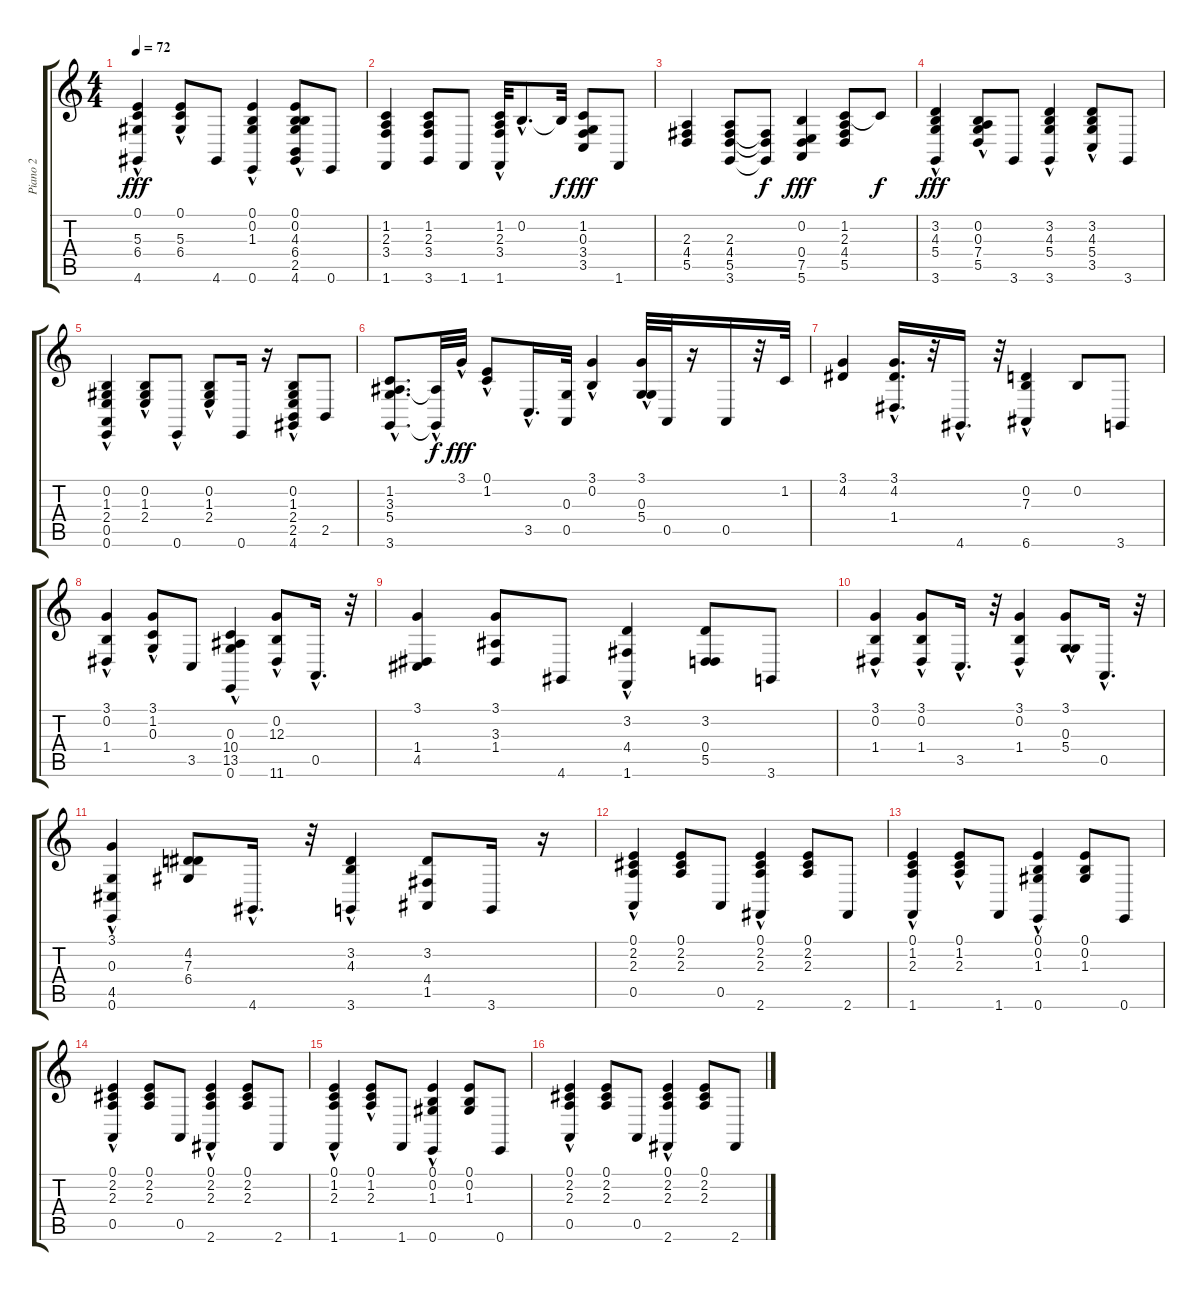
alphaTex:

\track ("Piano 2" "Piano 2") {instrument acousticgrandpiano}
\staff {score tabs}
\tuning (E4 B3 G3 D3 A2 E2) {hide}
\ts (4 4)
\tempo 72
\clef g2
\ks c
(0.1{hac} 5.3 6.4 4.6).4{dy fff} (0.1{hac} 5.3 6.4{hac}).8 4.6.8 (0.1{hac} 0.2 1.3 0.6).4 (0.1 0.2{hac} 4.3{hac} 6.4 2.5 4.6).8 0.6.8 |
(1.2 2.3 3.4 1.6).4 (1.2 2.3 3.4 3.6).8 1.6.8 (1.2{hac} 2.3{hac} 3.4{hac} 1.6).32 0.2{hac}.8{d} 0.2{t}.32{dy f} (1.2 0.3 3.4 3.5).8{dy fff} 1.6.8 |
(2.3 4.4 5.5).4 (2.3 4.4 5.5 3.6).8 (4.4{t} 5.5{t} 3.6{t}).8{dy f} (0.2 0.4 7.5 5.6).4{dy fff} (1.2 2.3 4.4 5.5).8 1.2{t}.8{dy f} |
(3.2{hac} 4.3{hac} 5.4{hac} 3.6).4{dy fff} (0.2 0.3{hac} 7.4{hac} 5.5{hac}).8 3.6.8 (3.2{hac} 4.3{hac} 5.4{hac} 3.6{hac}).4 (3.2 4.3 5.4 3.5{hac}).8 3.6.8 |
(0.2{hac} 1.3{hac} 2.4{hac} 0.5{hac} 0.6).4 (0.2{hac} 1.3{hac} 2.4{hac}).8 0.6{hac}.8 (0.2{hac} 1.3{hac} 2.4{hac}).8 0.6.16 r.16 (0.2 1.3 2.4 2.5{hac} 4.6{hac}).8 2.5.8 |
(1.2{hac} 3.3{hac} 5.4 3.6{hac}).8{d} (3.3{t} 3.6{hac t}).32{dy f} 3.1{hac}.32{dy fff} (0.1{hac} 1.2{hac}).8 3.5{hac}.16{d} (0.3 0.5).32 (3.1 0.2{hac}).4 (3.1{hac} 0.3{hac} 5.4).32 0.5.32 r.16 0.5.16 r.32 1.2.32 |
(3.1 4.2).4 (3.1{hac} 4.2{hac} 1.4{hac}).16{d} r.32 4.6{hac}.16{d} r.32 (0.2 7.3{hac} 6.6{hac}).4 0.2.8 3.6.8 |
(3.1 0.2{hac} 1.4).4 (3.1{hac} 1.2{hac} 0.3{hac}).8 3.5.8 (0.3{hac} 10.4{hac} 13.5{hac} 0.6).4 (0.2{hac} 12.3 11.6{hac}).8 0.5{hac}.16{d} r.32 |
(3.1 1.4 4.5).4 (3.1 3.3 1.4).8 4.6.8 (3.2 4.4{hac} 1.6).4 (3.2 0.4 5.5).8 3.6.8 |
(3.1 0.2{hac} 1.4{hac}).4 (3.1 0.2{hac} 1.4{hac}).8 3.5{hac}.16{d} r.32 (3.1 0.2{hac} 1.4{hac}).4 (3.1{hac} 0.3{hac} 5.4{hac}).8 0.5{hac}.16{d} r.32 |
(3.1{hac} 0.3{hac} 4.5{hac} 0.6).4 (4.2 7.3 6.4).8 4.6{hac}.16{d} r.32 (3.2{hac} 4.3{hac} 3.6{hac}).4 (3.2 4.4 1.5).8 3.6.16 r.16 |
(0.1 2.2 2.3 0.5{hac}).4 (0.1 2.2 2.3).8 0.5.8 (0.1{hac} 2.2{hac} 2.3{hac} 2.6).4 (0.1 2.2 2.3).8 2.6.8 |
(0.1 1.2 2.3 1.6{hac}).4 (0.1{hac} 1.2{hac} 2.3).8 1.6.8 (0.1{hac} 0.2 1.3{hac} 0.6).4 (0.1 0.2 1.3).8 0.6.8 |
(0.1 2.2 2.3 0.5{hac}).4 (0.1 2.2 2.3).8 0.5.8 (0.1{hac} 2.2{hac} 2.3{hac} 2.6).4 (0.1 2.2 2.3).8 2.6.8 |
(0.1 1.2 2.3 1.6{hac}).4 (0.1{hac} 1.2{hac} 2.3).8 1.6.8 (0.1{hac} 0.2 1.3{hac} 0.6).4 (0.1 0.2 1.3).8 0.6.8 |
(0.1 2.2 2.3 0.5{hac}).4 (0.1 2.2 2.3).8 0.5.8 (0.1{hac} 2.2{hac} 2.3{hac} 2.6).4 (0.1 2.2 2.3).8 2.6.8
